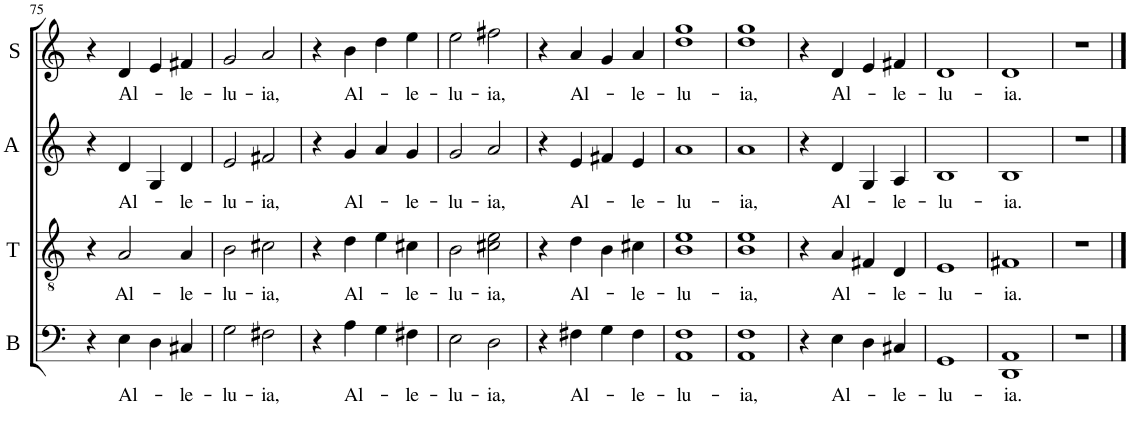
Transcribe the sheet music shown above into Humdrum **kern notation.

**kern	**text	**kern	**text	**kern	**text	**kern	**text
*part4	*part4	*part3	*part3	*part2	*part2	*part1	*part1
*staff4	*staff4	*staff3	*staff3	*staff2	*staff2	*staff1	*staff1
*I"Bass	*	*I"Tenor	*	*I"Alto	*	*I"Soprano	*
*I'B	*	*I'T	*	*I'A	*	*I'S	*
!!LO:PB:g=z
*clefF4	*	*clefGv2	*	*clefG2	*	*clefG2	*
*k[]	*	*k[]	*	*k[]	*	*k[]	*
*M4/4	*	*M4/4	*	*M4/4	*	*M4/4	*
=75	=75	=75	=75	=75	=75	=75	=75
4r	.	4r	.	4r	.	4r	.
!	!LO:LY:b	!	!LO:LY:b	!	!LO:LY:b	!	!LO:LY:b
4E\	Al-	2A/	Al-	4d/	Al-	4d/	Al-
4D\	.	.	.	4G/	.	4e/	.
!	!LO:LY:b	!	!LO:LY:b	!	!LO:LY:b	!	!LO:LY:b
4C#X/	le-	4A/	-le-	4d/	-le-	4f#X/	-le-
=76	=76	=76	=76	=76	=76	=76	=76
!	!LO:LY:b	!	!LO:LY:b	!	!LO:LY:b	!	!LO:LY:b
2G\	-lu-	2B\	-lu-	2e/	-lu-	2g/	-lu-
!	!LO:LY:b	!	!LO:LY:b	!	!LO:LY:b	!	!LO:LY:b
2F#X\	-ia,	2c#X\	-ia,	2f#X/	-ia,	2a/	-ia,
=77	=77	=77	=77	=77	=77	=77	=77
4r	.	4r	.	4r	.	4r	.
!	!LO:LY:b	!	!LO:LY:b	!	!LO:LY:b	!	!LO:LY:b
4A\	Al-	4d\	Al-	4g/	Al-	4b\	Al-
4G\	.	4e\	.	4a/	.	4dd\	.
!	!LO:LY:b	!	!LO:LY:b	!	!LO:LY:b	!	!LO:LY:b
4F#X\	-le-	4c#X\	-le-	4g/	-le-	4ee\	-le-
=78	=78	=78	=78	=78	=78	=78	=78
!	!LO:LY:b	!	!LO:LY:b	!	!LO:LY:b	!	!LO:LY:b
2E\	-lu-	2B\	-lu-	2g/	-lu-	2ee\	-lu-
!	!LO:LY:b	!	!LO:LY:b	!	!LO:LY:b	!	!LO:LY:b
2D\	-ia,	2c#X\ 2e\	-ia,	2a/	-ia,	2ff#X\	-ia,
=79	=79	=79	=79	=79	=79	=79	=79
4r	.	4r	.	4r	.	4r	.
!	!LO:LY:b	!	!LO:LY:b	!	!LO:LY:b	!	!LO:LY:b
4F#X\	Al-	4d\	Al-	4e/	Al-	4a/	Al-
4G\	.	4B\	.	4f#X/	.	4g/	.
!	!LO:LY:b	!	!LO:LY:b	!	!LO:LY:b	!	!LO:LY:b
4F#\	-le-	4c#X\	-le-	4e/	-le-	4a/	-le-
=80	=80	=80	=80	=80	=80	=80	=80
!	!LO:LY:b	!	!LO:LY:b	!	!LO:LY:b	!	!LO:LY:b
1AA 1F	-lu-	1B 1e	-lu-	1a	-lu-	1dd 1gg	-lu-
=81	=81	=81	=81	=81	=81	=81	=81
!	!LO:LY:b	!	!LO:LY:b	!	!LO:LY:b	!	!LO:LY:b
1AA 1F	-ia,	1B 1e	-ia,	1a	-ia,	1dd 1gg	-ia,
=82	=82	=82	=82	=82	=82	=82	=82
4r	.	4r	.	4r	.	4r	.
!	!LO:LY:b	!	!LO:LY:b	!	!LO:LY:b	!	!LO:LY:b
4E\	Al-	4A/	Al-	4d/	Al-	4d/	Al-
4D\	.	4F#X/	.	4G/	.	4e/	.
!	!LO:LY:b	!	!LO:LY:b	!	!LO:LY:b	!	!LO:LY:b
4C#X/	-le-	4D/	-le-	4A/	-le-	4f#X/	-le-
=83	=83	=83	=83	=83	=83	=83	=83
!	!LO:LY:b	!	!LO:LY:b	!	!LO:LY:b	!	!LO:LY:b
1GG	-lu-	1E	-lu-	1B	-lu-	1d	-lu-
=84	=84	=84	=84	=84	=84	=84	=84
!	!LO:LY:b	!	!LO:LY:b	!	!LO:LY:b	!	!LO:LY:b
1DD 1AA	-ia.	1F#X	-ia.	1B	-ia.	1d	-ia.
=85	=85	=85	=85	=85	=85	=85	=85
1r	.	1r	.	1r	.	1r	.
==	==	==	==	==	==	==	==
*-	*-	*-	*-	*-	*-	*-	*-
